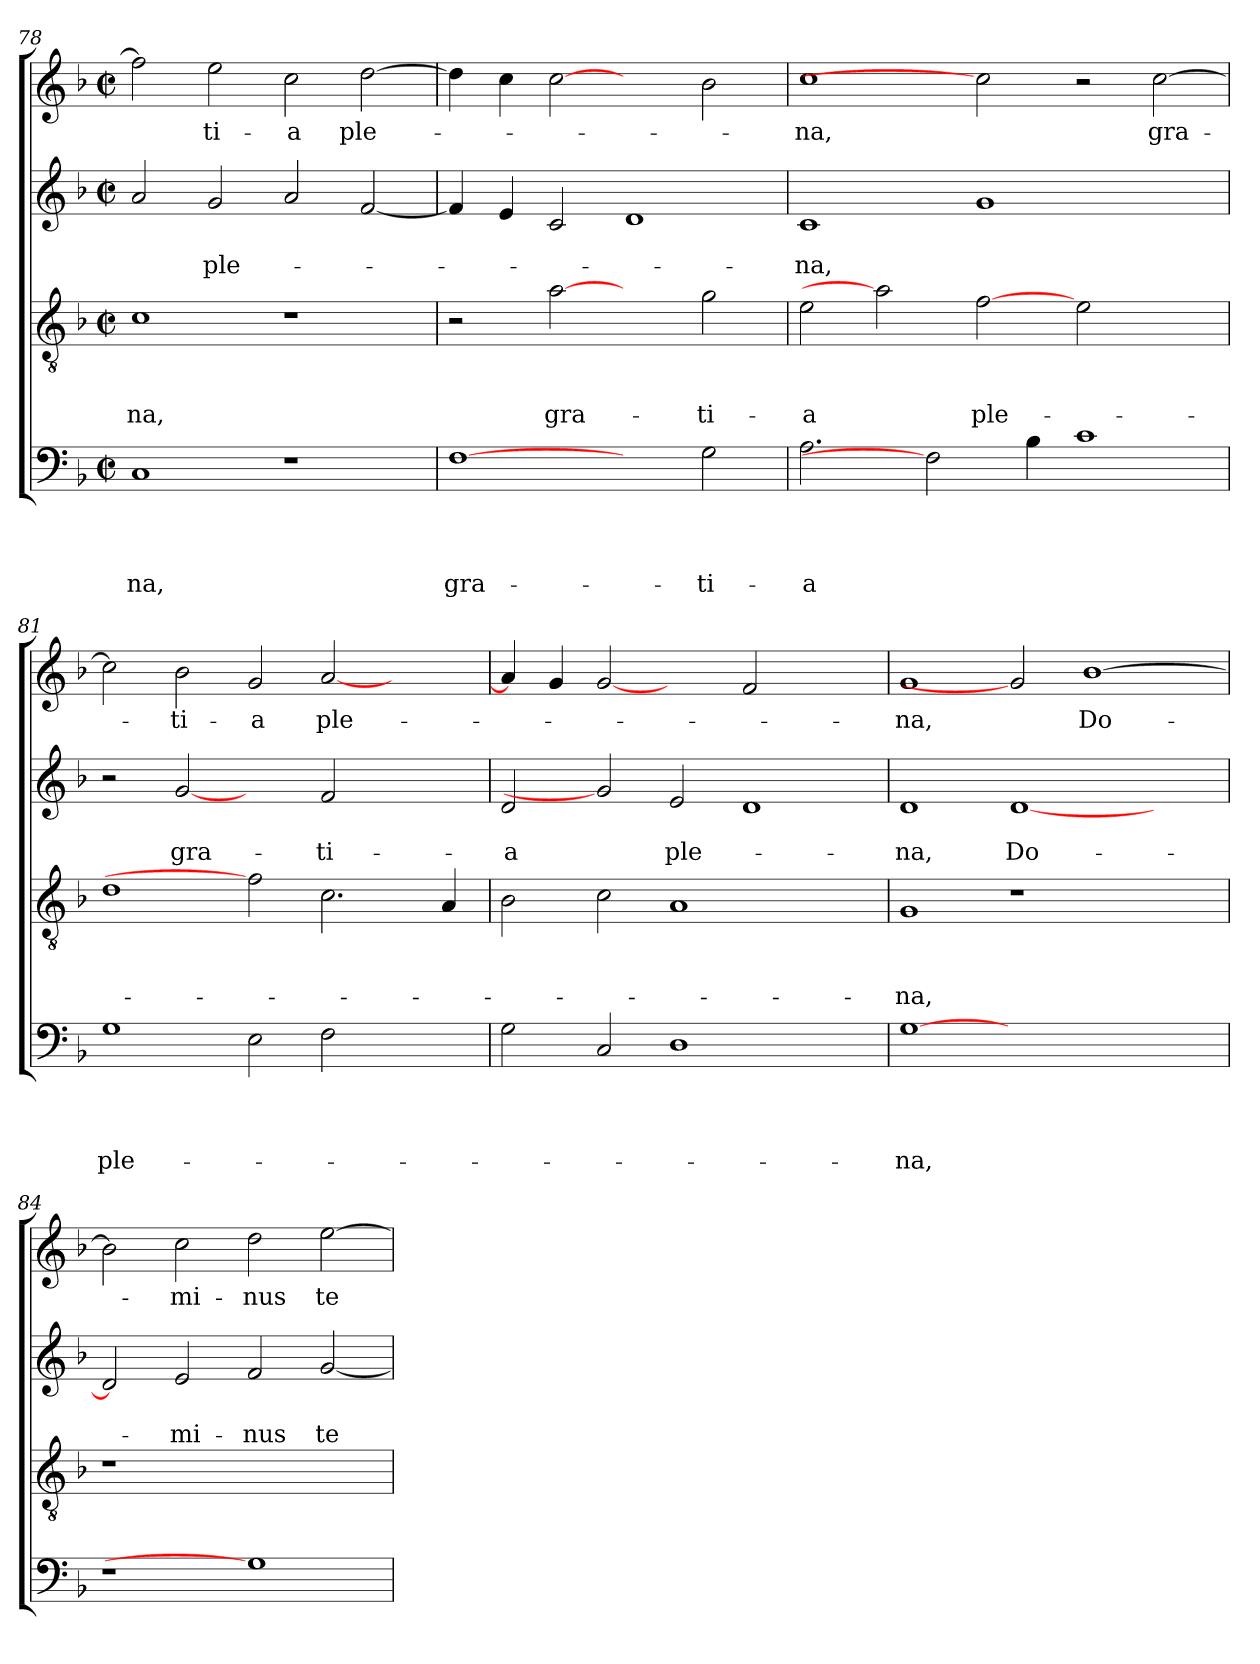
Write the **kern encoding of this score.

**kern	**text	**text	**text	**text	**kern	**text	**text	**text	**kern	**text	**text	**kern	**text
*part4	*part4	*part4	*part4	*part4	*part3	*part3	*part3	*part3	*part2	*part2	*part2	*part1	*part1
*staff4	*staff4	*staff4	*staff4	*staff4	*staff3	*staff3	*staff3	*staff3	*staff2	*staff2	*staff2	*staff1	*staff1
*clefF4	*	*	*	*	*clefGv2	*	*	*	*clefG2	*	*	*clefG2	*
*k[b-]	*	*	*	*	*k[b-]	*	*	*	*k[b-]	*	*	*k[b-]	*
*F:	*	*	*	*	*F:	*	*	*	*F:	*	*	*F:	*
*M2/2	*	*	*	*	*M2/2	*	*	*	*M2/2	*	*	*M2/2	*
*met(c|)	*	*	*	*	*met(c|)	*	*	*	*met(c|)	*	*	*met(c|)	*
=78	=78	=78	=78	=78	=78	=78	=78	=78	=78	=78	=78	=78	=78
!	!	!	!	!LO:LY:b	!	!	!	!LO:LY:b	!	!	!	!	!
1C	.	.	.	-na,	1c	.	.	-na,	2a/	.	.	2ff\]	.
!	!	!	!	!	!	!	!	!	!	!	!LO:LY:b	!	!LO:LY:b
.	.	.	.	.	.	.	.	.	2g/	.	ple-	2ee\	-ti-
!	!	!	!	!	!	!	!	!	!	!	!	!	!LO:LY:b
1r	.	.	.	.	1r	.	.	.	2a/	.	.	2cc\	-a
!	!	!	!	!	!	!	!	!	!	!	!	!	!LO:LY:b
.	.	.	.	.	.	.	.	.	[2f/	.	.	[2dd\	ple-
=79	=79	=79	=79	=79	=79	=79	=79	=79	=79	=79	=79	=79	=79
!	!	!	!	!LO:LY:b	!	!	!	!	!	!	!	!	!
[1F	.	.	.	gra-	2r	.	.	.	4f/]	.	.	4dd\]	.
.	.	.	.	.	.	.	.	.	4e/	.	.	4cc\	.
!	!	!	!	!	!	!	!	!LO:LY:b	!	!	!	!	!
.	.	.	.	.	[2a	.	.	gra-	2c/	.	.	[2cc	.
2ryy	.	.	.	.	2ryy	.	.	.	1d	.	.	2ryy	.
!	!	!	!	!LO:LY:b	!	!	!	!LO:LY:b	!	!	!	!	!
2G\	.	.	.	-ti-	2g\	.	.	-ti-	.	.	.	2b-\	.
=80	=80	=80	=80	=80	=80	=80	=80	=80	=80	=80	=80	=80	=80
!	!	!	!	!LO:LY:b	!	!	!	!LO:LY:b	!	!	!LO:LY:b	!	!LO:LY:b
2.A\	.	.	.	-a	2e\	.	.	-a	1c	.	-na,	1cc	-na,
.	.	.	.	.	2a]	.	.	.	.	.	.	.	.
2F]	.	.	.	.	.	.	.	.	.	.	.	.	.
!	!	!	!	!	!	!	!	!LO:LY:b	!	!	!	!	!
.	.	.	.	.	[2f	.	.	ple-	1g	.	.	2cc]	.
4B-\	.	.	.	.	.	.	.	.	.	.	.	.	.
1c	.	.	.	.	2e\	.	.	.	.	.	.	2r	.
!	!	!	!	!	!	!	!	!	!	!	!	!	!LO:LY:b
.	.	.	.	.	2ryy	.	.	.	2ryy	.	.	[2cc\	gra-
=81	=81	=81	=81	=81	=81	=81	=81	=81	=81	=81	=81	=81	=81
!	!	!	!	!LO:LY:b	!	!	!	!	!	!	!	!	!
1G	.	.	.	ple-	1d	.	.	.	2r	.	.	2cc\]	.
!	!	!	!	!	!	!	!	!	!	!	!LO:LY:b	!	!LO:LY:b
.	.	.	.	.	.	.	.	.	[2g	.	gra-	2b-\	-ti-
!	!	!	!	!	!	!	!	!	!	!	!	!	!LO:LY:b
2E\	.	.	.	.	2f]	.	.	.	2ryy	.	.	2g/	-a
!	!	!	!	!	!	!	!	!	!	!	!LO:LY:b	!	!LO:LY:b
2F\	.	.	.	.	2.c\	.	.	.	2f/	.	-ti-	[2a/	ple-
2ryy	.	.	.	.	.	.	.	.	2ryy	.	.	2ryy	.
.	.	.	.	.	4A/	.	.	.	.	.	.	.	.
=82	=82	=82	=82	=82	=82	=82	=82	=82	=82	=82	=82	=82	=82
!	!	!	!	!	!	!	!	!	!	!	!LO:LY:b	!	!
2G\	.	.	.	.	2B-\	.	.	.	2d/	.	-a	4a/]	.
.	.	.	.	.	.	.	.	.	.	.	.	4g/	.
2C/	.	.	.	.	2c\	.	.	.	2g]	.	.	[2g	.
!	!	!	!	!	!	!	!	!	!	!	!LO:LY:b	!	!
1D	.	.	.	.	1A	.	.	.	2e/	.	ple-	2ryy	.
.	.	.	.	.	.	.	.	.	1d	.	.	2f/	.
2ryy	.	.	.	.	2ryy	.	.	.	.	.	.	2ryy	.
!!LO:LB:g=z
=83	=83	=83	=83	=83	=83	=83	=83	=83	=83	=83	=83	=83	=83
!	!	!	!	!LO:LY:b	!	!	!	!LO:LY:b	!	!	!LO:LY:b	!	!LO:LY:b
[1G	.	.	.	-na,	1G	.	.	-na,	1d	.	-na,	1g	-na,
!	!	!	!	!	!	!	!	!	!	!	!LO:LY:b	!	!
1.ryy	.	.	.	.	1r	.	.	.	[1d	.	Do-	2g]	.
!	!	!	!	!	!	!	!	!	!	!	!	!	!LO:LY:b
.	.	.	.	.	.	.	.	.	.	.	.	[1b-	Do-
.	.	.	.	.	2ryy	.	.	.	2ryy	.	.	.	.
=84	=84	=84	=84	=84	=84	=84	=84	=84	=84	=84	=84	=84	=84
1r	.	.	.	.	1r	.	.	.	2d/]	.	.	2b-\]	.
!	!	!	!	!	!	!	!	!	!	!	!LO:LY:b	!	!LO:LY:b
.	.	.	.	.	.	.	.	.	2e/	.	-mi-	2cc\	-mi-
!	!	!	!	!	!	!	!	!	!	!	!LO:LY:b	!	!LO:LY:b
1G]	.	.	.	.	1ryy	.	.	.	2f/	.	-nus	2dd\	-nus
!	!	!	!	!	!	!	!	!	!	!	!LO:LY:b	!	!LO:LY:b
.	.	.	.	.	.	.	.	.	[2g/	.	te-	[2ee\	te-
=	=	=	=	=	=	=	=	=	=	=	=	=	=
*-	*-	*-	*-	*-	*-	*-	*-	*-	*-	*-	*-	*-	*-
